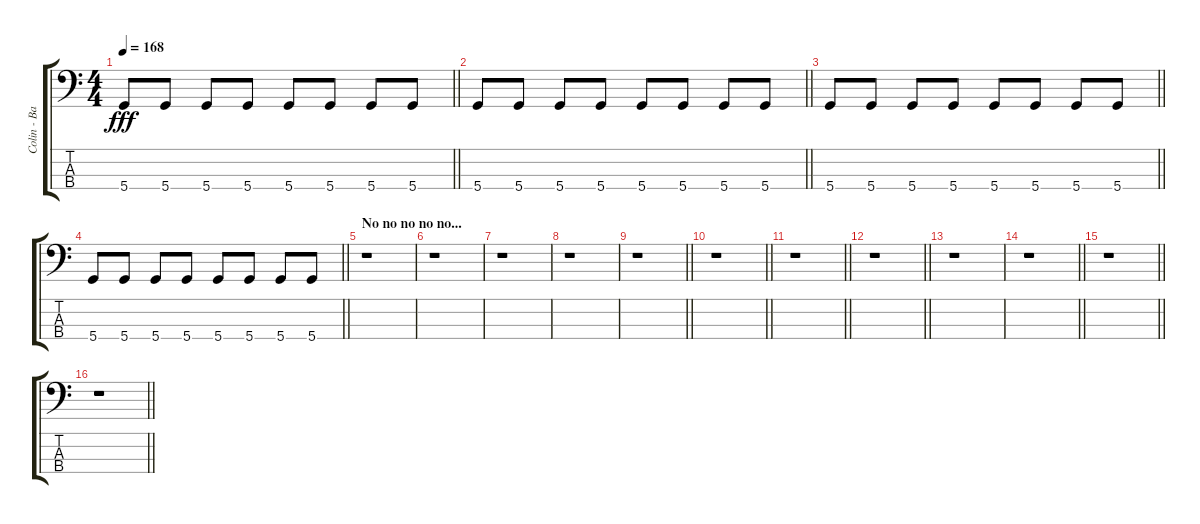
\track ("Colin - Bass" "Colin - Ba") {instrument electricbassfinger}
\staff {score tabs}
\tuning (G2 D2 A1 D1) {hide}
\ts (4 4)
\tempo 168
\clef f4
\barLineRight lightlight
\ks c
5.4.8{dy fff} 5.4.8 5.4.8 5.4.8 5.4.8 5.4.8 5.4.8 5.4.8 |
\barLineRight lightlight
5.4.8 5.4.8 5.4.8 5.4.8 5.4.8 5.4.8 5.4.8 5.4.8 |
\barLineRight lightlight
5.4.8 5.4.8 5.4.8 5.4.8 5.4.8 5.4.8 5.4.8 5.4.8 |
\barLineRight lightlight
5.4.8 5.4.8 5.4.8 5.4.8 5.4.8 5.4.8 5.4.8 5.4.8 |
\section ("" "No no no no no...")
r.1 |
r.1 |
r.1 |
r.1 |
\barLineRight lightlight
r.1 |
\barLineRight lightlight
r.1 |
\barLineRight lightlight
r.1 |
\barLineRight lightlight
r.1 |
r.1 |
\barLineRight lightlight
r.1 |
\barLineRight lightlight
r.1 |
\barLineRight lightlight
r.1
